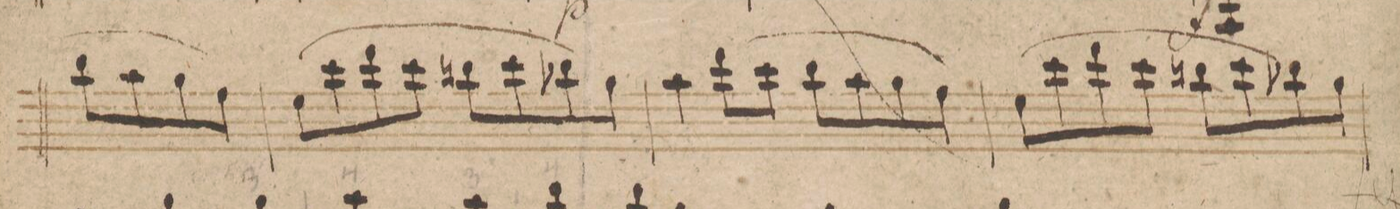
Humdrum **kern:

**kern	**dynam
*I"Violino Imo	*
*clefG2	*
*k[b-]	*
*met(c|)	*
*M2/2	*
8bb-\L	.
8aa\	.
8gg\	.
8ff\J)	.
=78	=78
(8ee\L	.
8ccc\	.
8ddd\	.
8ccc\J	.
8bbn\L	.
8ccc\	.
8bb-X\	.
8gg\J)	.
=79	=79
4aa\	.
(8ddd\L	.
8ccc\J	.
8bb-\L	.
8aa\	.
8gg\	.
8ff\J)	.
=80	=80
(8ee\L	.
8ccc\	.
8ddd\	.
8ccc\J	.
8bbn\L	.
8ccc\	.
8bb-X\	.
8gg\J)	.
=81	=81
*-	*-
